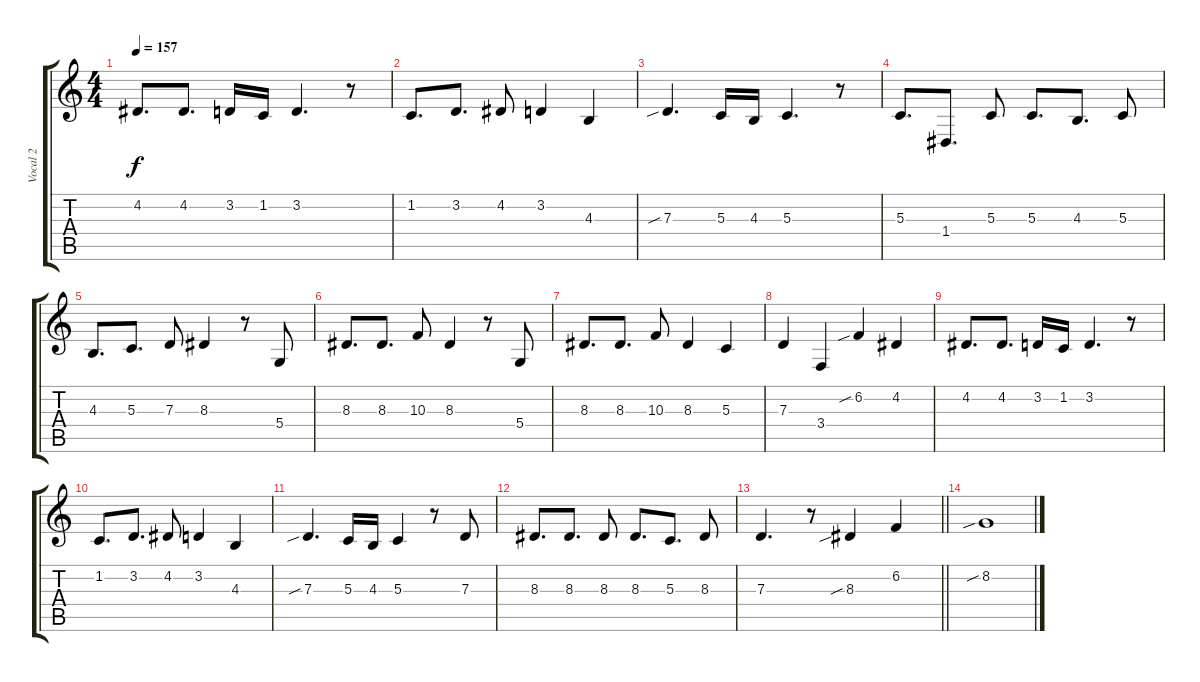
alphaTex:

\track ("Vocal 2" "Vocal 2") {instrument clarinet}
\staff {score tabs}
\tuning (E4 B3 G3 D3 A2 E2) {hide}
\ts (4 4)
\tempo 157
\clef g2
\ks c
4.2.8{d dy f} 4.2.8{d} 3.2.16 1.2.16 3.2.4{d} r.8 |
1.2.8{d} 3.2.8{d} 4.2.8 3.2.4 4.3.4 |
7.3{sib}.4{d} 5.3.16 4.3.16 5.3.4{d} r.8 |
5.3.8{d} 1.4.8{d} 5.3.8 5.3.8{d} 4.3.8{d} 5.3.8 |
4.3.8{d} 5.3.8{d} 7.3.8 8.3.4 r.8 5.4.8 |
8.3.8{d} 8.3.8{d} 10.3.8 8.3.4 r.8 5.4.8 |
8.3.8{d} 8.3.8{d} 10.3.8 8.3.4 5.3.4 |
7.3.4 3.4.4 6.2{sib}.4 4.2.4 |
4.2.8{d} 4.2.8{d} 3.2.16 1.2.16 3.2.4{d} r.8 |
1.2.8{d} 3.2.8{d} 4.2.8 3.2.4 4.3.4 |
7.3{sib}.4{d} 5.3.16 4.3.16 5.3.4 r.8 7.3.8 |
8.3.8{d} 8.3.8{d} 8.3.8 8.3.8{d} 5.3.8{d} 8.3.8 |
\barLineRight lightlight
7.3.4{d} r.8 8.3{sib}.4 6.2.4 |
8.2{sib}.1
